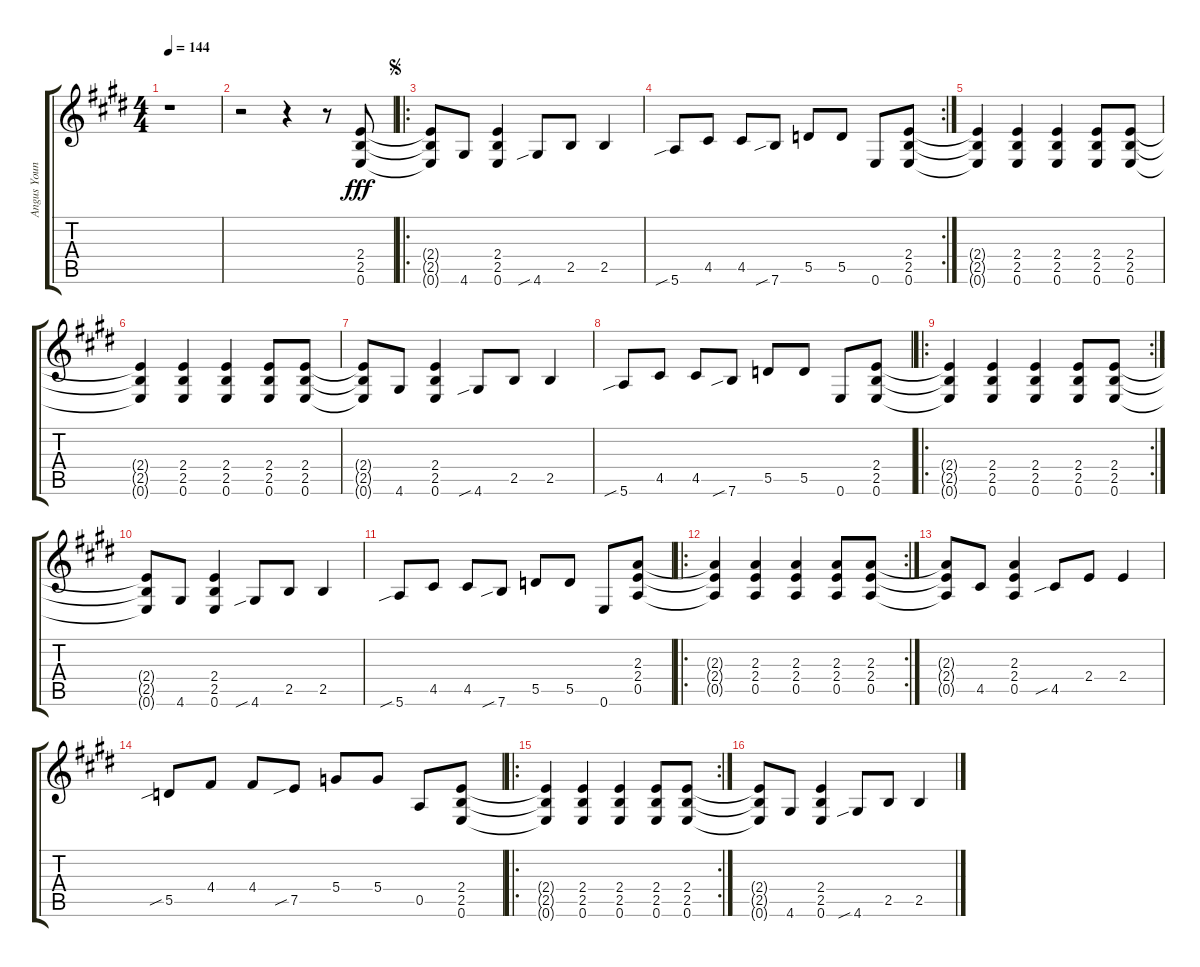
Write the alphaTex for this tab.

\track ("Angus Young" "Angus Youn") {instrument distortionguitar}
\staff {score tabs}
\tuning (E4 B3 G3 D3 A2 E2) {hide}
\ts (4 4)
\tempo 144
\clef g2
\ks c#minor
r.1{dy fff} |
r.2 r.4 r.8 (2.4 2.5 0.6).8 |
\ro
\jump segno
\ks e
(2.4{t} 2.5{t} 0.6{t}).8 4.6.8 (2.4 2.5 0.6).4 4.6{sib}.8 2.5.8 2.5.4 |
\rc 2
\ks c#minor
5.6{sib}.8 4.5.8 4.5.8 7.6{sib}.8 5.5.8 5.5.8 0.6.8 (2.4 2.5 0.6).8 |
(2.4{t} 2.5{t} 0.6{t}).4 (2.4 2.5 0.6).4 (2.4 2.5 0.6).4 (2.4 2.5 0.6).8 (2.4 2.5 0.6).8 |
(2.4{t} 2.5{t} 0.6{t}).4 (2.4 2.5 0.6).4 (2.4 2.5 0.6).4 (2.4 2.5 0.6).8 (2.4 2.5 0.6).8 |
\ks e
(2.4{t} 2.5{t} 0.6{t}).8 4.6.8 (2.4 2.5 0.6).4 4.6{sib}.8 2.5.8 2.5.4 |
\ks c#minor
5.6{sib}.8 4.5.8 4.5.8 7.6{sib}.8 5.5.8 5.5.8 0.6.8 (2.4 2.5 0.6).8 |
\ro
\rc 2
(2.4{t} 2.5{t} 0.6{t}).4 (2.4 2.5 0.6).4 (2.4 2.5 0.6).4 (2.4 2.5 0.6).8 (2.4 2.5 0.6).8 |
(2.4{t} 2.5{t} 0.6{t}).8 4.6.8 (2.4 2.5 0.6).4 4.6{sib}.8 2.5.8 2.5.4 |
\ks e
5.6{sib}.8 4.5.8 4.5.8 7.6{sib}.8 5.5.8 5.5.8 0.6.8 (2.3 2.4 0.5).8 |
\ro
\rc 2
\ks c#minor
(2.3{t} 2.4{t} 0.5{t}).4 (2.3 2.4 0.5).4 (2.3 2.4 0.5).4 (2.3 2.4 0.5).8 (2.3 2.4 0.5).8 |
(2.3{t} 2.4{t} 0.5{t}).8 4.5.8 (2.3 2.4 0.5).4 4.5{sib}.8 2.4.8 2.4.4 |
5.5{sib}.8 4.4.8 4.4.8 7.5{sib}.8 5.4.8 5.4.8 0.5.8 (2.4 2.5 0.6).8 |
\ro
\rc 2
\ks e
(2.4{t} 2.5{t} 0.6{t}).4 (2.4 2.5 0.6).4 (2.4 2.5 0.6).4 (2.4 2.5 0.6).8 (2.4 2.5 0.6).8 |
\ks c#minor
(2.4{t} 2.5{t} 0.6{t}).8 4.6.8 (2.4 2.5 0.6).4 4.6{sib}.8 2.5.8 2.5.4
